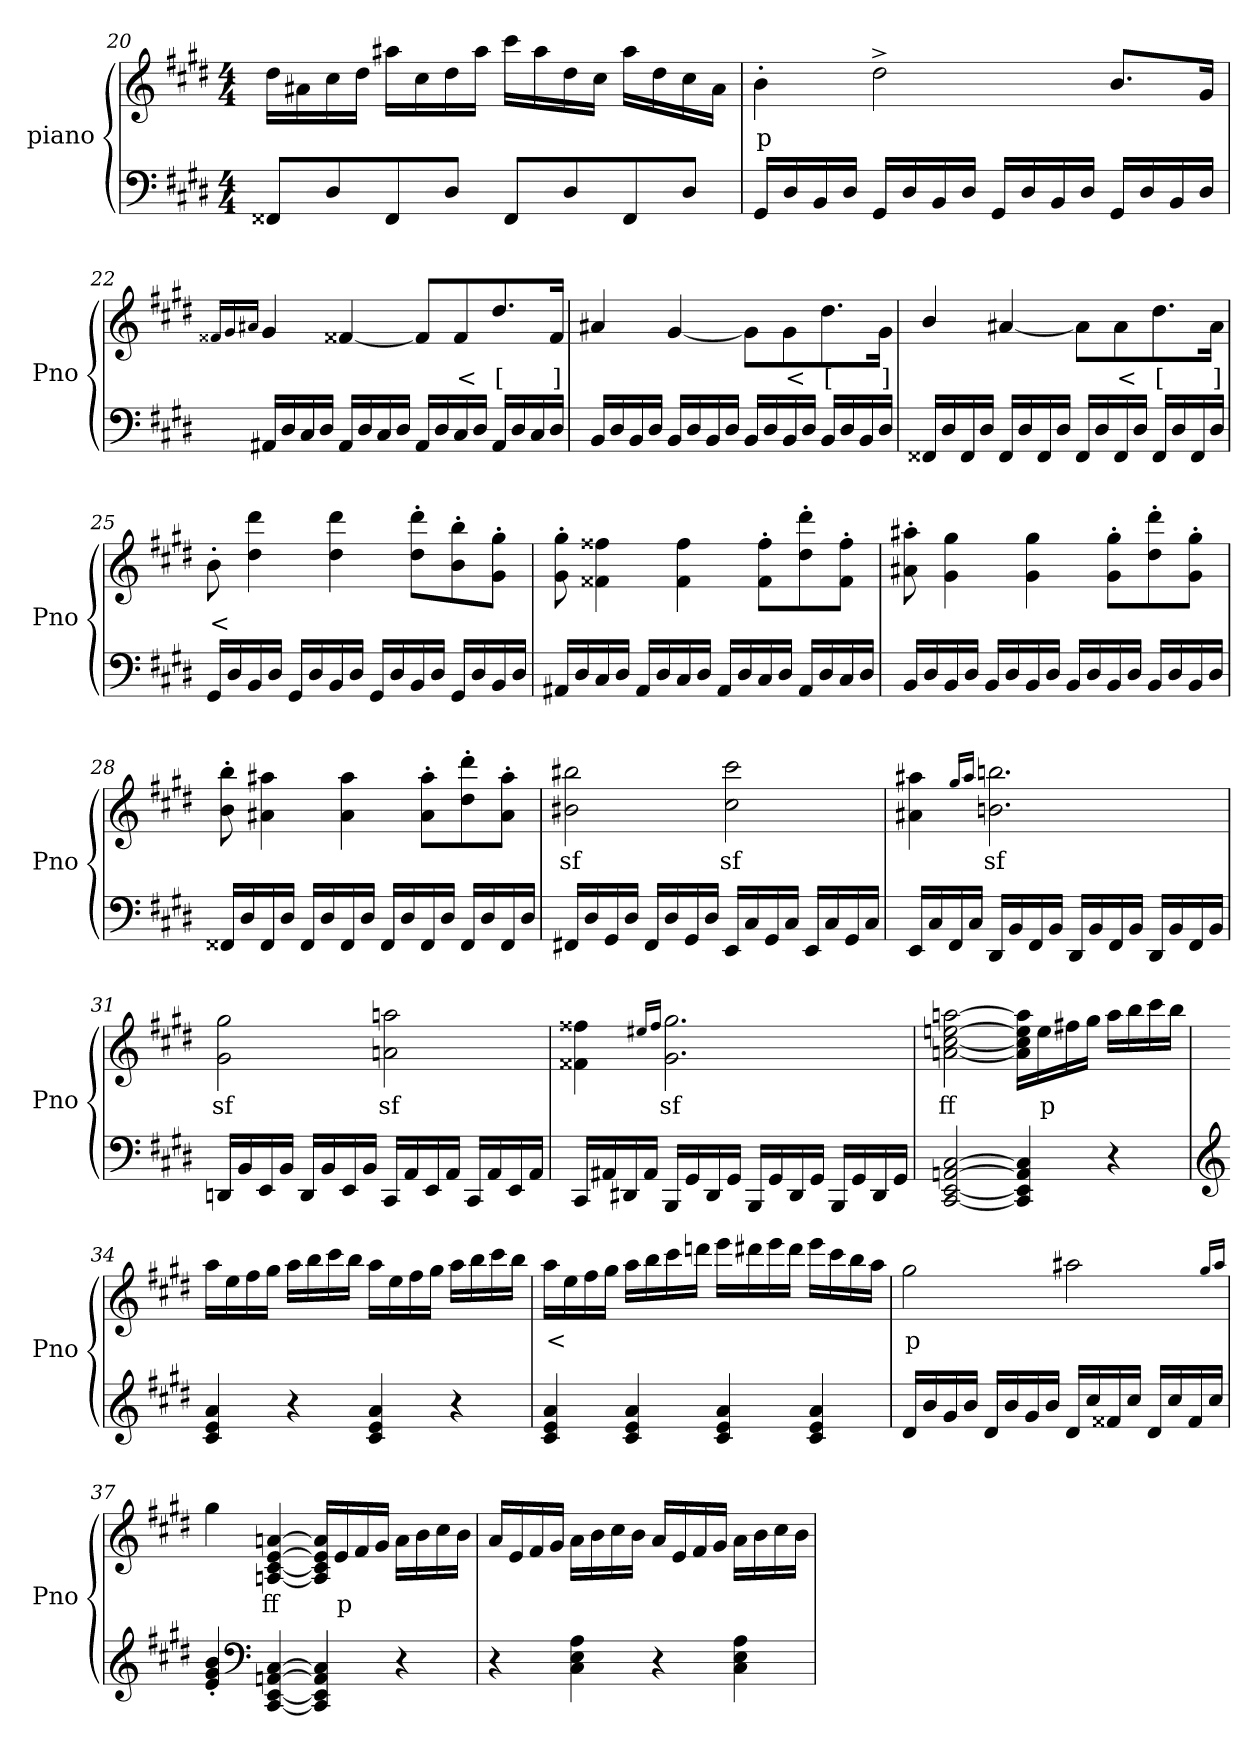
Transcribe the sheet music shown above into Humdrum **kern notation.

**kern	**kern	**text
*part2	*part1	*part1
*staff2	*staff1	*staff1
*I"piano	*I"piano	*
*I'Pno	*I'Pno	*
*clefF4	*clefG2	*
*k[f#c#g#d#]	*k[f#c#g#d#]	*
*c#:	*c#:	*
*M4/4	*M4/4	*
=20	=20	=20
8FF##X/L	16dd#\LL	.
.	16a#X\	.
8D#/	16cc#\	.
.	16dd#\JJ	.
8FF##/	16aa#X\LL	.
.	16cc#\	.
8D#/J	16dd#\	.
.	16aa#\JJ	.
8FF##/L	16ccc#\LL	.
.	16aa#\	.
8D#/	16dd#\	.
.	16cc#\JJ	.
8FF##/	16aa#\LL	.
.	16dd#\	.
8D#/J	16cc#\	.
.	16a#\JJ	.
!!LO:LB:g=z
=21	=21	=21
!	!	!LO:LY:b
16GG#/LL	4b'\	p
16D#/	.	.
16BB/	.	.
16D#/JJ	.	.
16GG#/LL	2dd#^\	.
16D#/	.	.
16BB/	.	.
16D#/JJ	.	.
16GG#/LL	.	.
16D#/	.	.
16BB/	.	.
16D#/JJ	.	.
16GG#/LL	8.b/L	.
16D#/	.	.
16BB/	.	.
16D#/JJ	16g#/Jk	.
=22	=22	=22
.	16qf##X/LL	.
.	16qg#/	.
.	16qa#X/JJ	.
16AA#X/LL	4g#/	.
16D#/	.	.
16C#/	.	.
16D#/JJ	.	.
16AA#/LL	[4f##/	.
16D#/	.	.
16C#/	.	.
16D#/JJ	.	.
16AA#/LL	8f##/L]	.
16D#/	.	.
!	!	!LO:LY:b
16C#/	8f##/	<
16D#/JJ	.	.
!	!	!LO:LY:b
16AA#/LL	8.dd#/	[
16D#/	.	.
16C#/	.	.
!	!	!LO:LY:b
16D#/JJ	16f##/Jk	]
=23	=23	=23
16BB/LL	4a#X/	.
16D#/	.	.
16BB/	.	.
16D#/JJ	.	.
16BB/LL	[4g#/	.
16D#/	.	.
16BB/	.	.
16D#/JJ	.	.
16BB/LL	8g#\L]	.
16D#/	.	.
!	!	!LO:LY:b
16BB/	8g#\	<
16D#/JJ	.	.
!	!	!LO:LY:b
16BB/LL	8.dd#\	[
16D#/	.	.
16BB/	.	.
!	!	!LO:LY:b
16D#/JJ	16g#\Jk	]
!!LO:LB:g=z
=24	=24	=24
16FF##X/LL	4b/	.
16D#/	.	.
16FF##/	.	.
16D#/JJ	.	.
16FF##/LL	[4a#X/	.
16D#/	.	.
16FF##/	.	.
16D#/JJ	.	.
16FF##/LL	8a#\L]	.
16D#/	.	.
!	!	!LO:LY:b
16FF##/	8a#\	<
16D#/JJ	.	.
!	!	!LO:LY:b
16FF##/LL	8.dd#\	[
16D#/	.	.
16FF##/	.	.
!	!	!LO:LY:b
16D#/JJ	16a#\Jk	]
=25	=25	=25
!	!	!LO:LY:b
16GG#/LL	8b'\	<
16D#/	.	.
16BB/	4dd#\ 4ddd#\	.
16D#/JJ	.	.
16GG#/LL	.	.
16D#/	.	.
16BB/	4dd#\ 4ddd#\	.
16D#/JJ	.	.
16GG#/LL	.	.
16D#/	.	.
16BB/	8dd#\' 8ddd#\'L	.
16D#/JJ	.	.
16GG#/LL	8b\' 8bb\'	.
16D#/	.	.
16BB/	8g#\' 8gg#\'J	.
16D#/JJ	.	.
=26	=26	=26
16AA#X/LL	8g#\' 8gg#\'	.
16D#/	.	.
16C#/	4f##X\ 4ff##X\	.
16D#/JJ	.	.
16AA#/LL	.	.
16D#/	.	.
16C#/	4f##\ 4ff##\	.
16D#/JJ	.	.
16AA#/LL	.	.
16D#/	.	.
16C#/	8f##\' 8ff##\'L	.
16D#/JJ	.	.
16AA#/LL	8dd#\' 8ddd#\'	.
16D#/	.	.
16C#/	8f##\' 8ff##\'J	.
16D#/JJ	.	.
!!LO:LB:g=z
=27	=27	=27
16BB/LL	8a#X\' 8aa#X\'	.
16D#/	.	.
16BB/	4g#\ 4gg#\	.
16D#/JJ	.	.
16BB/LL	.	.
16D#/	.	.
16BB/	4g#\ 4gg#\	.
16D#/JJ	.	.
16BB/LL	.	.
16D#/	.	.
16BB/	8g#\' 8gg#\'L	.
16D#/JJ	.	.
16BB/LL	8dd#\' 8ddd#\'	.
16D#/	.	.
16BB/	8g#\' 8gg#\'J	.
16D#/JJ	.	.
=28	=28	=28
16FF##X/LL	8b\' 8bb\'	.
16D#/	.	.
16FF##/	4a#X\ 4aa#X\	.
16D#/JJ	.	.
16FF##/LL	.	.
16D#/	.	.
16FF##/	4a#\ 4aa#\	.
16D#/JJ	.	.
16FF##/LL	.	.
16D#/	.	.
16FF##/	8a#\' 8aa#\'L	.
16D#/JJ	.	.
16FF##/LL	8dd#\' 8ddd#\'	.
16D#/	.	.
16FF##/	8a#\' 8aa#\'J	.
16D#/JJ	.	.
=29	=29	=29
!	!	!LO:LY:b
16FF#X/LL	2b#X\ 2bb#X\	sf
16D#/	.	.
16GG#/	.	.
16D#/JJ	.	.
16FF#/LL	.	.
16D#/	.	.
16GG#/	.	.
16D#/JJ	.	.
!	!	!LO:LY:b
16EE/LL	2cc#\ 2ccc#\	sf
16C#/	.	.
16GG#/	.	.
16C#/JJ	.	.
16EE/LL	.	.
16C#/	.	.
16GG#/	.	.
16C#/JJ	.	.
!!LO:LB:g=z
=30	=30	=30
16EE/LL	4a#X\ 4aa#X\	.
16C#/	.	.
16FF#/	.	.
16C#/JJ	.	.
.	16qgg#/LL	.
.	16qaa#/JJ	.
!	!	!LO:LY:b
16DD#/LL	2.bn\ 2.bbn\	sf
16BB/	.	.
16FF#/	.	.
16BB/JJ	.	.
16DD#/LL	.	.
16BB/	.	.
16FF#/	.	.
16BB/JJ	.	.
16DD#/LL	.	.
16BB/	.	.
16FF#/	.	.
16BB/JJ	.	.
=31	=31	=31
!	!	!LO:LY:b
16DDn/LL	2g#\ 2gg#\	sf
16BB/	.	.
16EE/	.	.
16BB/JJ	.	.
16DD/LL	.	.
16BB/	.	.
16EE/	.	.
16BB/JJ	.	.
!	!	!LO:LY:b
16CC#/LL	2an\ 2aan\	sf
16AA/	.	.
16EE/	.	.
16AA/JJ	.	.
16CC#/LL	.	.
16AA/	.	.
16EE/	.	.
16AA/JJ	.	.
=32	=32	=32
16CC#/LL	4f##X\ 4ff##X\	.
16AA#X/	.	.
16DD#X/	.	.
16AA#/JJ	.	.
.	16qee#X/LL	.
.	16qff##/JJ	.
!	!	!LO:LY:b
16BBB/LL	2.g#\ 2.gg#\	sf
16GG#/	.	.
16DD#/	.	.
16GG#/JJ	.	.
16BBB/LL	.	.
16GG#/	.	.
16DD#/	.	.
16GG#/JJ	.	.
16BBB/LL	.	.
16GG#/	.	.
16DD#/	.	.
16GG#/JJ	.	.
!!LO:PB:g=z
=33	=33	=33
!	!	!LO:LY:b
[2CC#/ [2EE/ [2AAn/ [2C#/	[2an\ [2cc#\ [2een\ [2aan\	ff
4CC#/] 4EE/] 4AA/] 4C#/]	16a\] 16cc#\] 16ee\] 16aa\]LL	.
!	!	!LO:LY:b
.	16ee\	p
.	16ff#X\	.
.	16gg#\JJ	.
4r	16aa\LL	.
.	16bb\	.
.	16ccc#\	.
.	16bb\JJ	.
=34	=34	=34
*clefG2	*	*
4c#/ 4e/ 4a/	16aa\LL	.
.	16ee\	.
.	16ff#\	.
.	16gg#\JJ	.
4r	16aa\LL	.
.	16bb\	.
.	16ccc#\	.
.	16bb\JJ	.
4c#/ 4e/ 4a/	16aa\LL	.
.	16ee\	.
.	16ff#\	.
.	16gg#\JJ	.
4r	16aa\LL	.
.	16bb\	.
.	16ccc#\	.
.	16bb\JJ	.
=35	=35	=35
!	!	!LO:LY:b
4c#/ 4e/ 4a/	16aa\LL	<
.	16ee\	.
.	16ff#\	.
.	16gg#\JJ	.
4c#/ 4e/ 4a/	16aa\LL	.
.	16bb\	.
.	16ccc#\	.
.	16dddn\JJ	.
4c#/ 4e/ 4a/	16eee\LL	.
.	16ddd#X\	.
.	16eee\	.
.	16ddd#\JJ	.
4c#/ 4e/ 4a/	16eee\LL	.
.	16ccc#\	.
.	16bb\	.
.	16aa\JJ	.
!!LO:LB:g=z
=36	=36	=36
!	!	!LO:LY:b
16d#/LL	2gg#\	p
16b/	.	.
16g#/	.	.
16b/JJ	.	.
16d#/LL	.	.
16b/	.	.
16g#/	.	.
16b/JJ	.	.
16d#/LL	2aa#X\	.
16cc#/	.	.
16f##X/	.	.
16cc#/JJ	.	.
16d#/LL	.	.
16cc#/	.	.
16f##/	.	.
16cc#/JJ	.	.
.	16qgg#/LL	.
.	16qaa#/JJ	.
=37	=37	=37
4e/' 4g#/' 4b/'	4gg#\	.
*clefF4	*	*
!	!	!LO:LY:b
[4CC#/ [4EE/ [4AAn/ [4C#/	[4An/ [4c#/ [4e/ [4an/	ff
4CC#/] 4EE/] 4AA/] 4C#/]	16A/] 16c#/] 16e/] 16a/]LL	.
!	!	!LO:LY:b
.	16e/	p
.	16f#/	.
.	16g#/JJ	.
4r	16a\LL	.
.	16b\	.
.	16cc#\	.
.	16b\JJ	.
=38	=38	=38
4r	16a/LL	.
.	16e/	.
.	16f#/	.
.	16g#/JJ	.
4C#\ 4E\ 4A\	16a\LL	.
.	16b\	.
.	16cc#\	.
.	16b\JJ	.
4r	16a/LL	.
.	16e/	.
.	16f#/	.
.	16g#/JJ	.
4C#\ 4E\ 4A\	16a\LL	.
.	16b\	.
.	16cc#\	.
.	16b\JJ	.
=	=	=
*-	*-	*-
